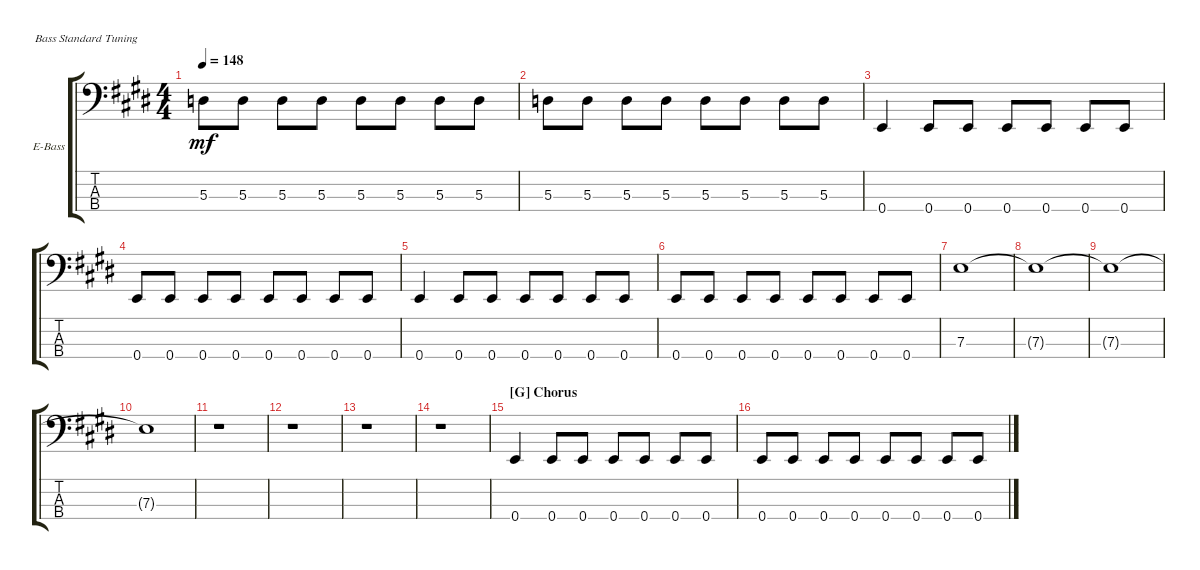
\bracketExtendMode groupsimilarinstruments
\firstSystemTrackNameOrientation horizontal
\otherSystemsTrackNameOrientation horizontal
\track ("Bass" "E-Bass") {instrument electricbasspick}
\staff {score tabs}
\tuning (G2 D2 A1 E1)
\ts (4 4)
\tempo 148
\clef f4
\ks e
5.3.8{dy mf} 5.3.8 5.3.8 5.3.8 5.3.8 5.3.8 5.3.8 5.3.8 |
5.3.8 5.3.8 5.3.8 5.3.8 5.3.8 5.3.8 5.3.8 5.3.8 |
0.4.4 0.4.8 0.4.8 0.4.8 0.4.8 0.4.8 0.4.8 |
0.4.8 0.4.8 0.4.8 0.4.8 0.4.8 0.4.8 0.4.8 0.4.8 |
0.4.4 0.4.8 0.4.8 0.4.8 0.4.8 0.4.8 0.4.8 |
0.4.8 0.4.8 0.4.8 0.4.8 0.4.8 0.4.8 0.4.8 0.4.8 |
7.3.1 |
7.3{t}.1 |
7.3{t}.1 |
7.3{t}.1 |
r.1 |
r.1 |
r.1 |
r.1 |
\section ("G" "Chorus")
0.4.4 0.4.8 0.4.8 0.4.8 0.4.8 0.4.8 0.4.8 |
0.4.8 0.4.8 0.4.8 0.4.8 0.4.8 0.4.8 0.4.8 0.4.8
